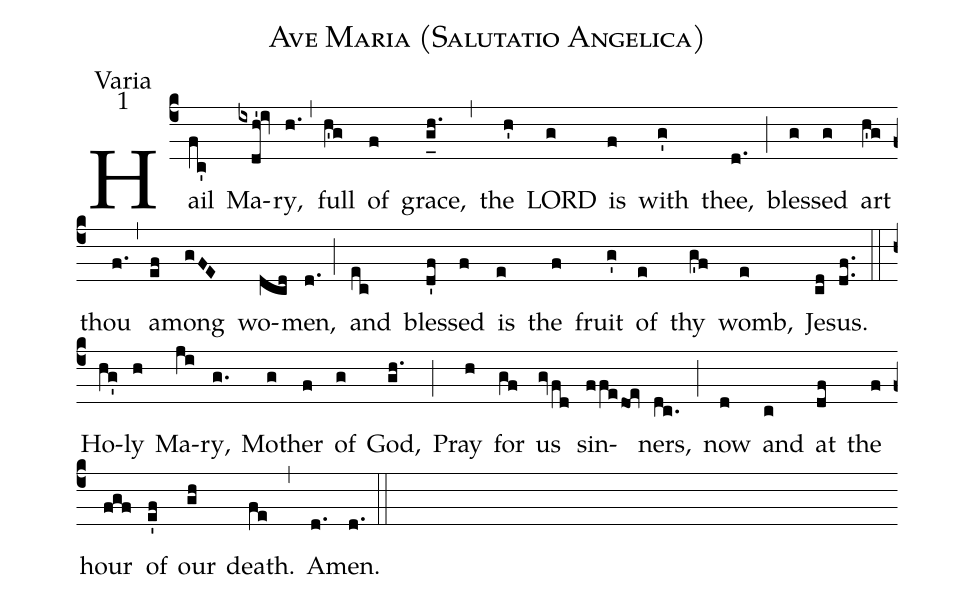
name:Ave Maria (Salutatio Angelica);
office-part:Varia;
mode:1;
%%
(c4) Hail(fc') Ma(ixdh'!iv)ry,(h.) (,)
full(h'g) of(f) grace,(g_[uh:l]h.) (,)
the(h') LORD(g) is(f) with(g') thee,(d.) (;)
bles(g)sed(g) art(h'g) thou(f.) (,)
a(ef)mong(gFE) wo(dcd)men,(d.) (;)
and(ec) bles(d'f)sed(f) is(e) the(f) fruit(g') of(e) thy(g'f) womb,(e) Je(cd)sus.(df..) (::)
Ho(hg')ly(h) Ma(ji)ry,(g.) Mo(g)ther(f) of(g) God,(gh.) (;)
Pray(h) for(gf) us(gvfd) sin(ffedoe)ners,(dc.) (;)
now(d) and(c)
at(df) the(f) hour(fgf)
of(e'f) our(gh) death.(fe) (,)
A(d.)men.(d.) (::)
